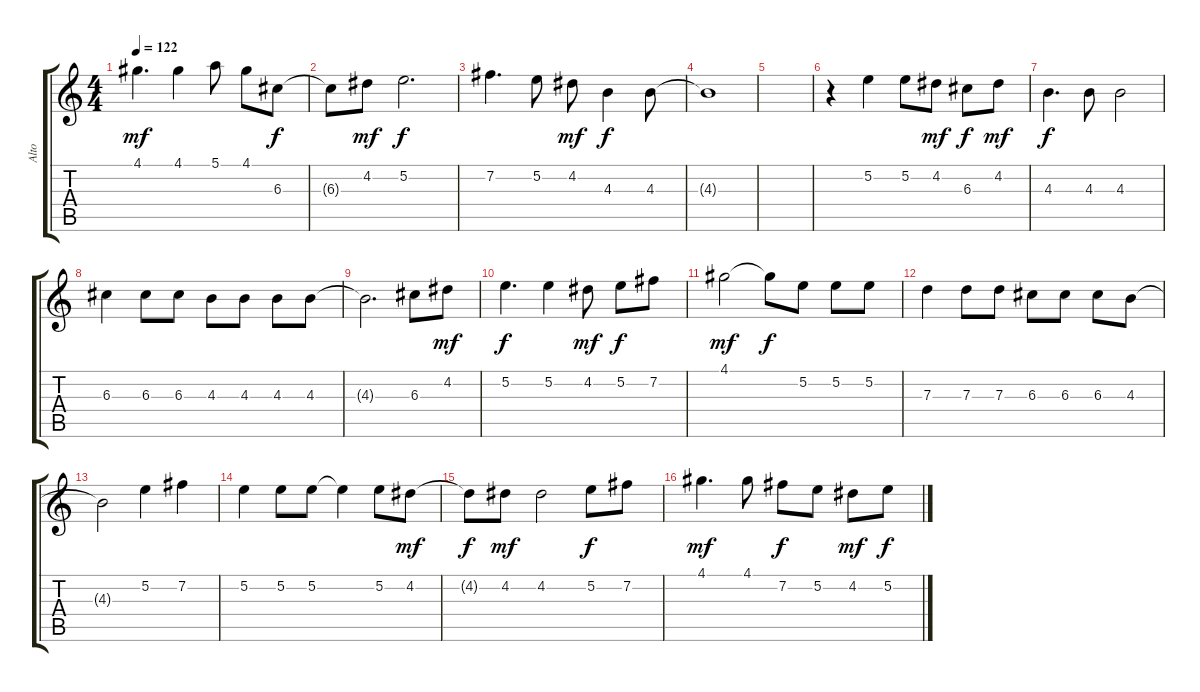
\track ("Alto" "Alto") {instrument electricguitarjazz}
\staff {score tabs}
\tuning (E4 B3 G3 D3 A2 E2) {hide}
\ts (4 4)
\tempo 122
\clef g2
\ks c
4.1.4{d dy mf} 4.1.4 5.1.8 4.1.8 6.3.8{dy f} |
6.3{t}.8 4.2.8{dy mf} 5.2.2{d dy f} |
7.2.4{d} 5.2.8 4.2.8{dy mf} 4.3.4{dy f} 4.3.8 |
4.3{t}.1 |
|
r.4 5.2.4 5.2.8 4.2.8{dy mf} 6.3.8{dy f} 4.2.8{dy mf} |
4.3.4{d dy f} 4.3.8 4.3.2 |
6.3.4 6.3.8 6.3.8 4.3.8 4.3.8 4.3.8 4.3.8 |
4.3{t}.2{d} 6.3.8 4.2.8{dy mf} |
5.2.4{d dy f} 5.2.4 4.2.8{dy mf} 5.2.8{dy f} 7.2.8 |
4.1.2{dy mf} 4.1{t}.8{dy f} 5.2.8 5.2.8 5.2.8 |
7.3.4 7.3.8 7.3.8 6.3.8 6.3.8 6.3.8 4.3.8 |
4.3{t}.2 5.2.4 7.2.4 |
5.2.4 5.2.8 5.2.8 5.2{t}.4 5.2.8 4.2.8{dy mf} |
4.2{t}.8{dy f} 4.2.8{dy mf} 4.2.2 5.2.8{dy f} 7.2.8 |
4.1.4{d dy mf} 4.1.8 7.2.8{dy f} 5.2.8 4.2.8{dy mf} 5.2.8{dy f}
